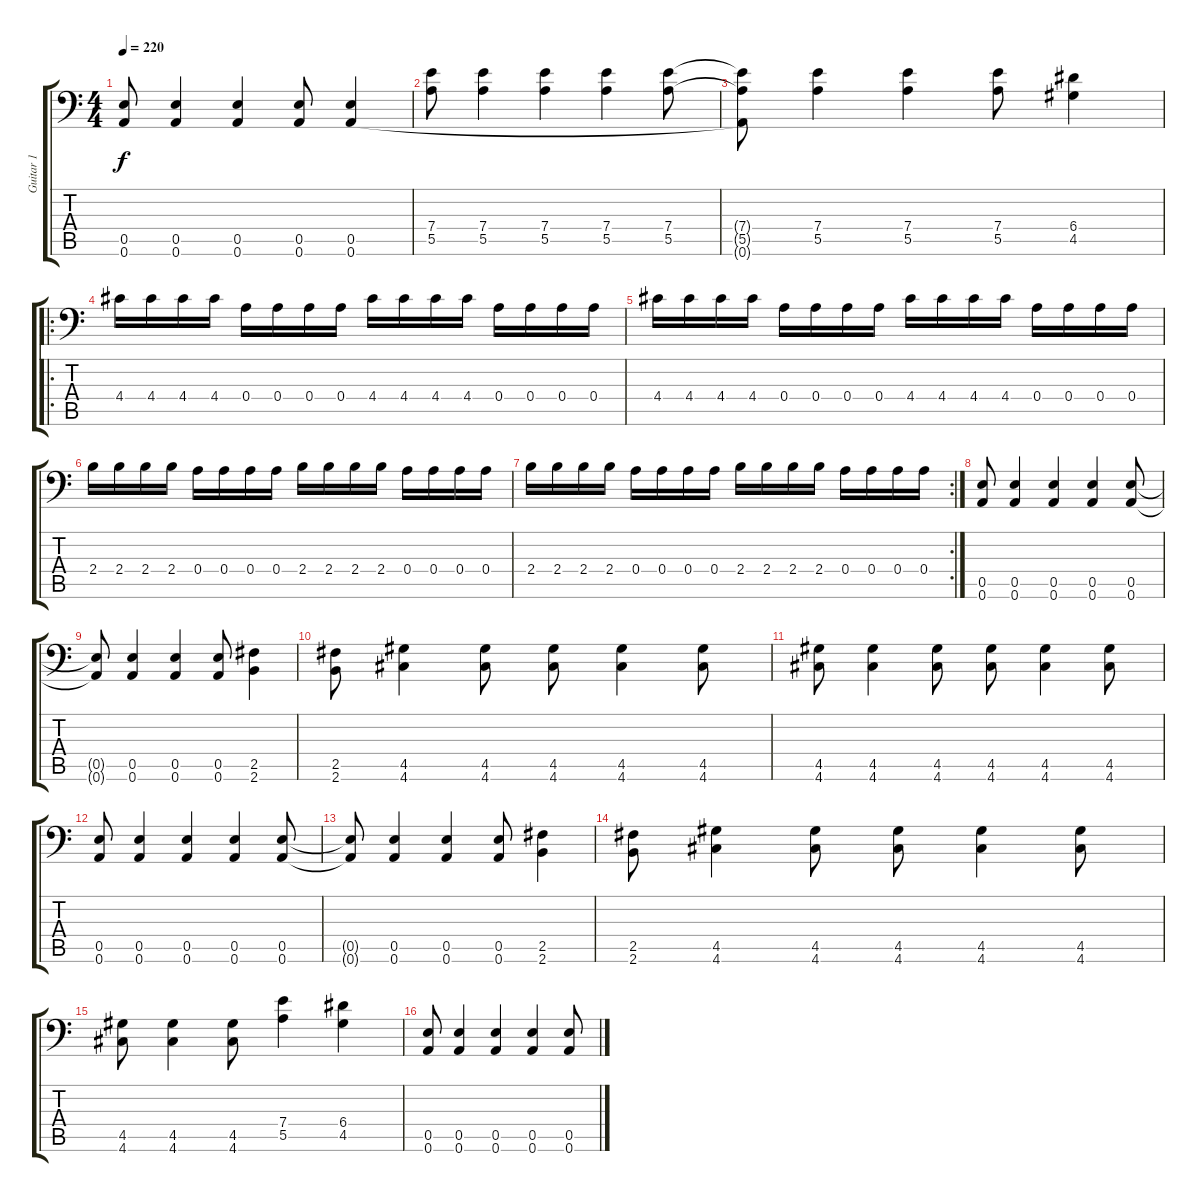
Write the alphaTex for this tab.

\track ("Guitar 1" "Guitar 1") {instrument distortionguitar}
\staff {score tabs}
\tuning (B3 Gb3 D3 A2 E2 A1) {hide}
\ts (4 4)
\tempo 220
\clef f4
\ks c
(0.5{t} 0.6{t}).8{dy f} (0.5 0.6).4 (0.5 0.6).4 (0.5 0.6).8 (0.5 0.6).4 |
(7.4 5.5).8 (7.4 5.5).4 (7.4 5.5).4 (7.4 5.5).4 (7.4 5.5).8 |
(7.4{t} 5.5{t} 0.6{t}).8 (7.4 5.5).4 (7.4 5.5).4 (7.4 5.5).8 (6.4 4.5).4 |
\ro
4.4.16 4.4.16 4.4.16 4.4.16 0.4.16 0.4.16 0.4.16 0.4.16 4.4.16 4.4.16 4.4.16 4.4.16 0.4.16 0.4.16 0.4.16 0.4.16 |
4.4.16 4.4.16 4.4.16 4.4.16 0.4.16 0.4.16 0.4.16 0.4.16 4.4.16 4.4.16 4.4.16 4.4.16 0.4.16 0.4.16 0.4.16 0.4.16 |
2.4.16 2.4.16 2.4.16 2.4.16 0.4.16 0.4.16 0.4.16 0.4.16 2.4.16 2.4.16 2.4.16 2.4.16 0.4.16 0.4.16 0.4.16 0.4.16 |
\rc 2
2.4.16 2.4.16 2.4.16 2.4.16 0.4.16 0.4.16 0.4.16 0.4.16 2.4.16 2.4.16 2.4.16 2.4.16 0.4.16 0.4.16 0.4.16 0.4.16 |
(0.5 0.6).8 (0.5 0.6).4 (0.5 0.6).4 (0.5 0.6).4 (0.5 0.6).8 |
(0.5{t} 0.6{t}).8 (0.5 0.6).4 (0.5 0.6).4 (0.5 0.6).8 (2.5 2.6).4 |
(2.5 2.6).8 (4.5 4.6).4 (4.5 4.6).8 (4.5 4.6).8 (4.5 4.6).4 (4.5 4.6).8 |
(4.5 4.6).8 (4.5 4.6).4 (4.5 4.6).8 (4.5 4.6).8 (4.5 4.6).4 (4.5 4.6).8 |
(0.5 0.6).8 (0.5 0.6).4 (0.5 0.6).4 (0.5 0.6).4 (0.5 0.6).8 |
(0.5{t} 0.6{t}).8 (0.5 0.6).4 (0.5 0.6).4 (0.5 0.6).8 (2.5 2.6).4 |
(2.5 2.6).8 (4.5 4.6).4 (4.5 4.6).8 (4.5 4.6).8 (4.5 4.6).4 (4.5 4.6).8 |
(4.5 4.6).8 (4.5 4.6).4 (4.5 4.6).8 (7.4 5.5).4 (6.4 4.5).4 |
(0.5 0.6).8 (0.5 0.6).4 (0.5 0.6).4 (0.5 0.6).4 (0.5 0.6).8
